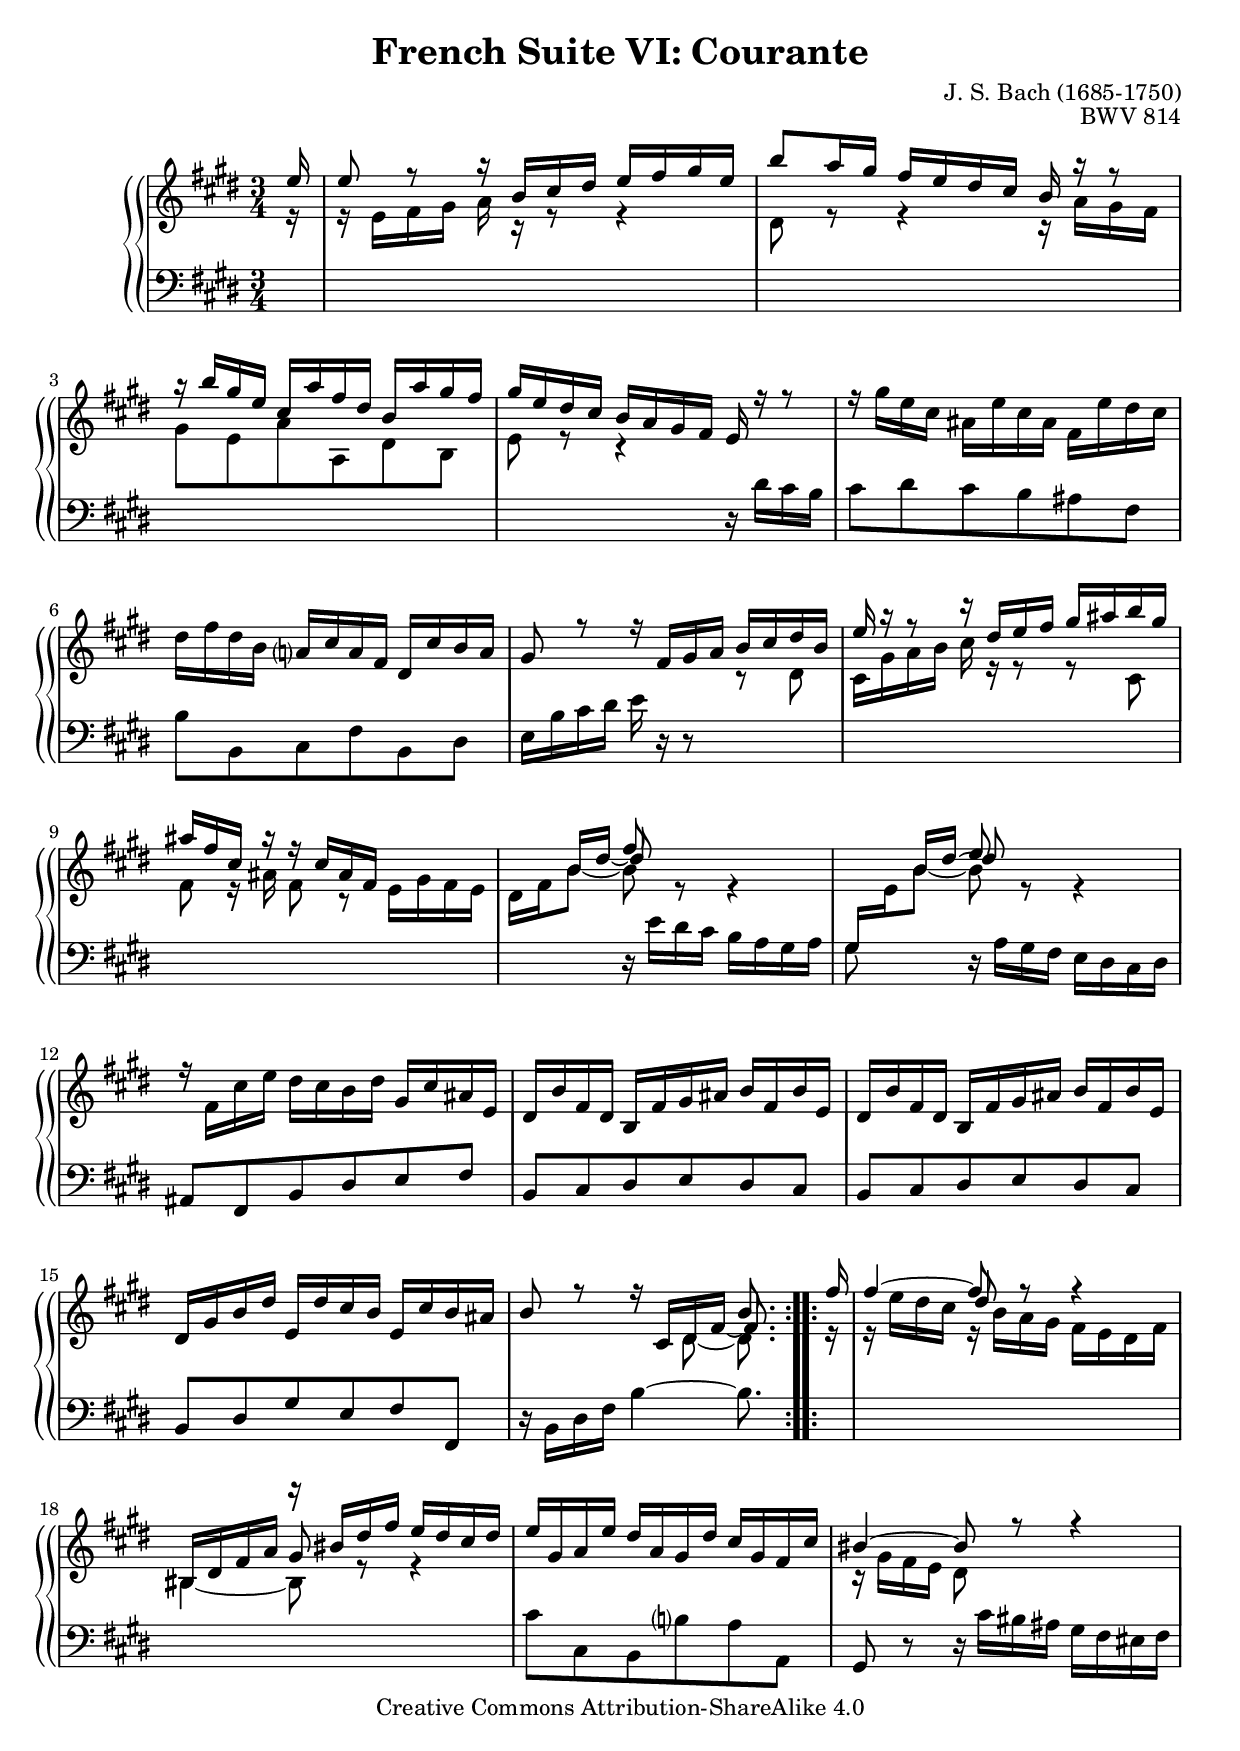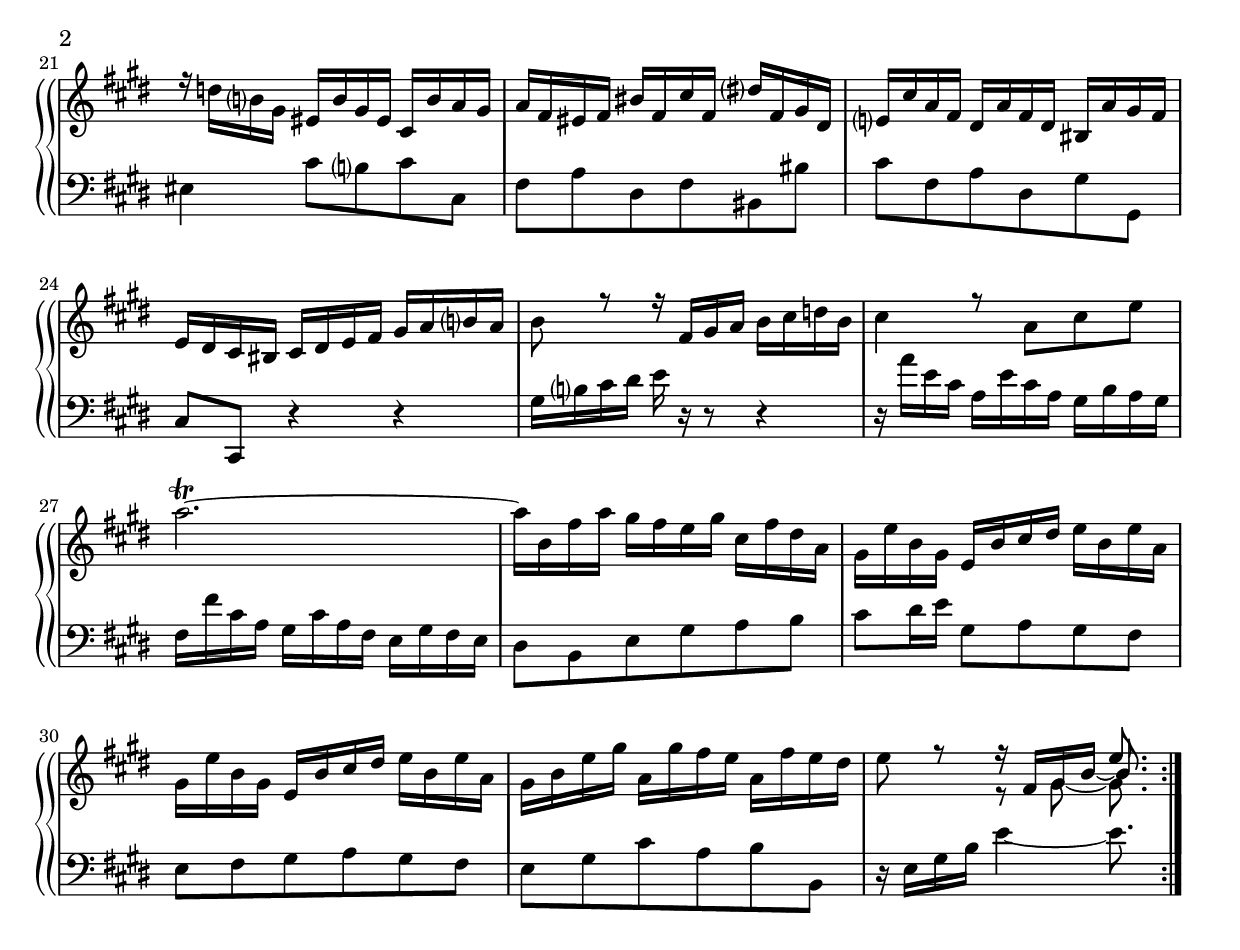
\version "2.18.2"
\language "english"

\header {
  title        = "French Suite VI: Courante"
  composer     = "J. S. Bach (1685-1750)"
  opus         = "BWV 814"
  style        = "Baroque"
  lisense      = "Creative Commons Attribution-ShareAlike 4.0"
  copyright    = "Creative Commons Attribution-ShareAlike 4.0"
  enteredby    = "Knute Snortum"
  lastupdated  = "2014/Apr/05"
  date         = "1722"
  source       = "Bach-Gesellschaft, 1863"

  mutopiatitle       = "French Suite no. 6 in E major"
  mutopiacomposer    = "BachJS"
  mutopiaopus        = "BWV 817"
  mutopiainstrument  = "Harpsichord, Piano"
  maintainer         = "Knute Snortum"
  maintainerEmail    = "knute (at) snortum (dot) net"
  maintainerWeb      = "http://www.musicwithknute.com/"
}

staffUp = \change Staff = "upper" 
staffDown = \change Staff = "lower"

% Repeat one

highVoiceOne = \relative c'' {
  \partial 16 e16 
  | e8 r r16 b cs ds e fs gs e
  | b'8 a16 gs fs e ds cs b r r8
  | r16 b' gs e cs a' fs ds b a' gs fs
  | gs16 e ds cs b a gs fs e r r8
  | \stemNeutral r16 gs' e cs as e' cs as fs e' ds cs
  | ds16 fs ds b a cs a fs ds cs' b a 
  | gs8 r r16 \stemUp fs gs a b cs ds b
  
  \barNumberCheck #8

  | e16 r r8 r16 ds e fs gs as b gs
  | as16 fs cs r r cs as fs s4
  | s8 << { s8 fs'8 } \\ \\ { b,16 \tieDown ds ~ ds8 } >> s8 s4
  | s8 << { s8 e8 } \\ \\ { b16 ds ~ ds8 } >> s8 s4
  | \stemNeutral r16 fs,=' cs' e ds cs b ds gs, cs as e
  | ds16 b' fs ds b fs' gs as b fs b e,
  | ds16 b' fs ds b fs' gs as b fs b e,
  | ds gs b ds e, ds' cs b e, cs' b as
  
  \barNumberCheck #16
  
  | \stemUp b8 r r16 
    << 
      { s8. b8. } 
      \\ \\ 
      { \tieDown cs,16 ds fs ~ fs8. } 
    >> % partial bar, -1/16
}

middleVoiceOne = \relative c' {
  \partial 16 r16
  | r16 e fs gs a r r8 r4
  | ds,8 r r4 r16 a' gs fs
  | gs8 e a a, ds b
  | e8 r r4 s
  | s2. * 2
  | s2 r8 ds='
  
  \barNumberCheck #8
  
  | cs16 gs' a b cs r r8 r cs,
  | fs8 r16 as fs8 r e16 gs fs e
  | ds16 fs b8 ~ b r r4
  | \staffDown \stemUp gs,16 \staffUp \stemDown e' b'8 ~ b r r4
  | s2. * 4
  
  \barNumberCheck #16
  
  | s4 s8 ds,=' ~ ds8. % partial bar, -1/16
}

lowVoiceOne = \relative c' {
  \partial 16 s16
  | s2. * 3
  | s2 r16 ds cs b
  | cs8 ds cs b as fs
  | b8 b, cs fs b, ds
  | e16 b'cs ds e r r8 s4

  \barNumberCheck #8
  
  | s2. * 2
  | s4 r16 e=' ds cs b a gs a
  | gs8 s r16 a gs fs e ds cs ds
  | as8 fs b ds e fs
  | b,8 cs ds e ds cs
  | b8 cs ds e ds cs
  | b8 ds gs e fs fs,
  
  \barNumberCheck #16
  
  | r16 b ds fs b4 ~ b8. % partial bar, -1/16
}

% Repeat two

highVoiceTwo = \relative c'' {
    fs16 % partial bar
  | << { fs4 ~ fs8 } \\ \\ { s4 ds8 } >> r8 r4
  | s4 r16 bs ds fs e ds cs ds
  | e16 gs, a e' ds a gs ds' cs gs fs cs'
  | bs4 ~ bs8 r r4
  | \stemNeutral r16 d b gs es b' gs es cs b' a gs
  | a16 fs es fs bs fs cs' fs, ds' fs, gs ds
  | e16 cs' a fs ds a' fs ds bs a' gs fs
  
  \barNumberCheck #24
  
  | e16 ds cs bs cs ds e fs gs a b a 
  | b8 r r16 fs gs a b cs d b
  | cs4 r8 a cs e
  | a2. ~ \trill
  | a16 b, fs' a gs fs e gs cs, fs ds a
  | gs16 e' b gs e b' cs ds e b e a,
  | gs16 e' b gs e b' cs ds e b e a,
  | gs b e gs a, gs' fs e a, fs' e ds  
  
  \barNumberCheck #32
  
  | e8 r r16 \stemUp 
    << { s8. e } \\ \\ { \tieDown fs,16 gs b ~ b8. } >>
}

middleVoiceTwo = \relative c'' {
    r16 % partial bar
  | r16 e ds cs r b a gs fs e ds fs
  | \stemUp bs,16 ds fs a gs8 r r4
  | s2.
  | \stemDown r16 gs=' fs e ds8 s s4
  | s2. * 3
  
  \barNumberCheck #24
  
  | s2. * 8
  
  \barNumberCheck #32
  
  | s4 r8 gs=' ~ gs8.
}

lowVoiceTwo = \relative c' {
    s16 % partial bar
  | s2.
  | \staffUp \stemDown \tieDown bs4 ~ bs8 s s4
  | \staffDown \stemNeutral cs8 cs, b b' a a,
  | gs8 r r16 cs' bs as gs fs es fs
  | es4 cs'8 b cs cs,
  | fs8 a ds, fs bs, bs'
  | cs8 fs, a ds, gs gs,
  
  \barNumberCheck #24
  
  | cs8 cs, r4 r
  | gs''=16 b cs ds e r r8 r4
  | r16 a=' e cs a e' cs a gs b a gs
  | fs16 fs' cs a gs cs a fs e gs fs e
  | ds8 b e gs a b
  | cs8 ds16 e gs,8 a gs fs
  | e8 fs gs a gs fs
  | e8 gs cs a b b,
  
  \barNumberCheck #32
  
  | r16 e gs b e4 ~ e8.
}

global = { 
  \key e \major
  \time 3/4
  \accidentalStyle Score.piano-cautionary
}

upper = {
  \clef treble
  \global
  <<
    \new Voice { \repeat volta 2 { \voiceOne \highVoiceOne } }
    \new Voice { \repeat volta 2 { \voiceTwo \middleVoiceOne } }
  >> <<
    \new Voice { \repeat volta 2 { \voiceOne \highVoiceTwo } }
    \new Voice { \repeat volta 2 { \voiceTwo \middleVoiceTwo } }
  >>
}

lower = {
  \clef bass
  \global
  \new Voice { \repeat volta 2 \lowVoiceOne }
  \new Voice { \repeat volta 2 \lowVoiceTwo }
}

\score {
  \new PianoStaff <<
    \new PianoStaff <<
    \new Staff = "upper" \upper
    \new Staff = "lower" \lower
  >>
  >>
  \layout { 
  } 
  \midi { 
    \tempo 4 = 100
  }
}